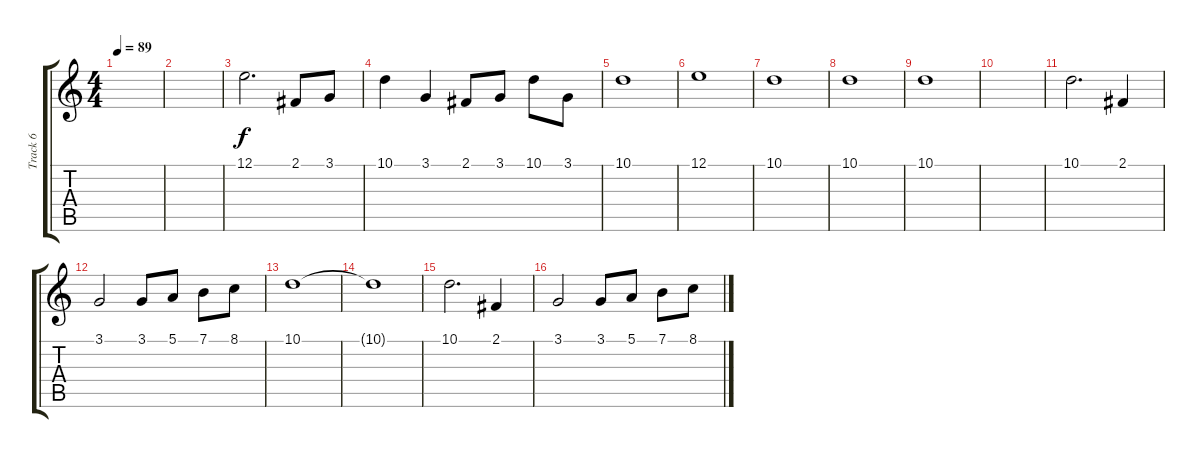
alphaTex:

\track ("Track 6" "Track 6") {instrument pad2warm}
\staff {score tabs}
\tuning (E4 B3 G3 D3 A2 E2) {hide}
\ts (4 4)
\tempo 89
\clef g2
\ks c
|
|
12.1.2{d} 2.1.8 3.1.8 |
10.1.4 3.1.4 2.1.8 3.1.8 10.1.8 3.1.8 |
10.1.1 |
12.1.1 |
10.1.1 |
10.1.1 |
10.1.1 |
|
10.1.2{d} 2.1.4 |
3.1.2 3.1.8 5.1.8 7.1.8 8.1.8 |
10.1.1 |
10.1{t}.1 |
10.1.2{d} 2.1.4 |
3.1.2 3.1.8 5.1.8 7.1.8 8.1.8
